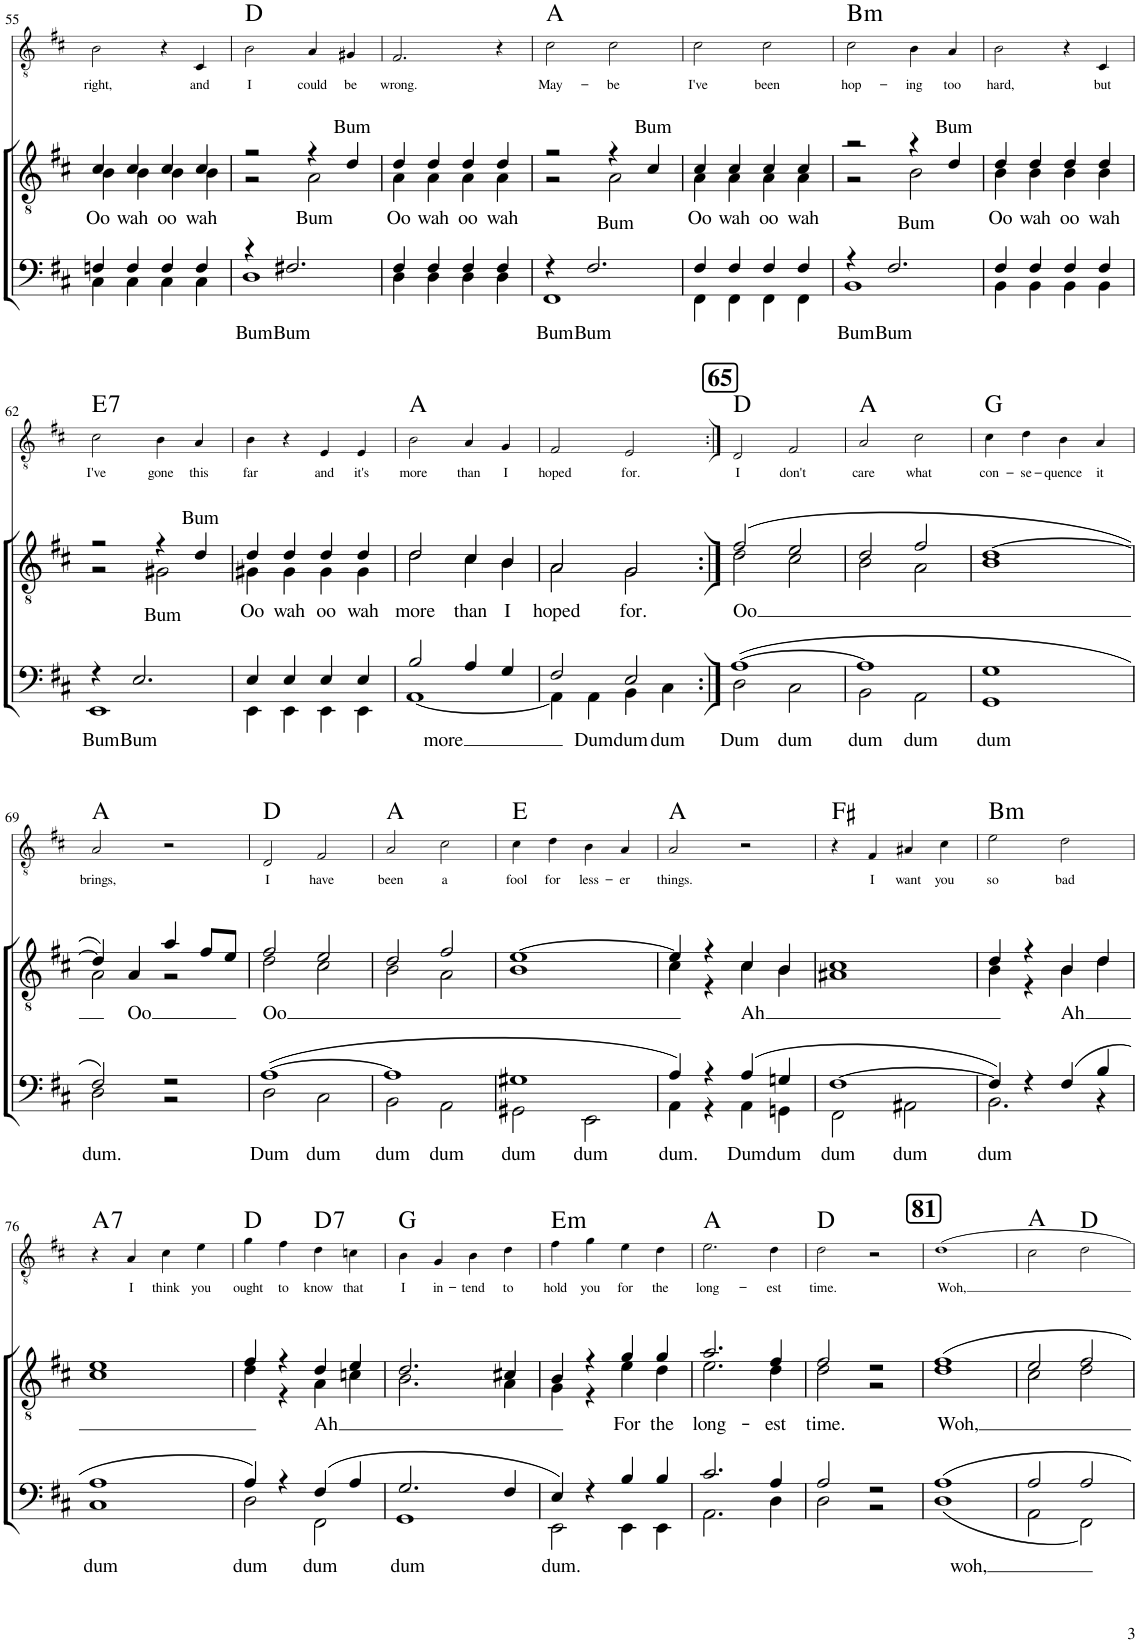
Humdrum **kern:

**kern	**text	**kern	**text	**kern	**text	**harte
*part3	*part3	*part2	*part2	*part1	*part1	*part1
*staff3	*staff3	*staff2	*staff2	*staff1	*staff1	*
*I"B1 B2	*	*I"T1 T2	*	*I"Solo	*	*
*	*	*I'T	*	*	*	*
!!LO:PB:g=z
*clefF4	*	*clefGv2	*	*clefGv2	*	*
*k[f#c#]	*	*k[f#c#]	*	*k[f#c#]	*	*
*M2/2	*	*M2/2	*	*M2/2	*	*
*met(c|)	*	*met(c|)	*	*met(c|)	*	*
=55	=55	=55	=55	=55	=55	=55
*^	*	*	*	*	*	*
!	!	!	!	!LO:LY:b	!	!LO:LY:b	!
*	*	*	*^	*	*	*	*
4Fn/	4C#\	.	4c#/	4B\	Oo	2B\	right,	.
!	!	!	!	!	!LO:LY:b	!	!	!
4F/	4C#\	.	4c#/	4B\	wah	.	.	.
!	!	!	!	!	!LO:LY:b	!	!	!
4F/	4C#\	.	4c#/	4B\	oo	4r	.	.
!	!	!	!	!	!LO:LY:b	!	!LO:LY:b	!
4F/	4C#\	.	4c#/	4B\	wah	4C#/	and	.
=56	=56	=56	=56	=56	=56	=56	=56	=56
!	!	!LO:LY:b	!	!	!	!	!LO:LY:b	!
4r	1D	Bum	2r	2r	.	2B\	I	D:maj
!	!	!LO:LY:b	!	!	!	!	!	!
2.F#X/	.	Bum	.	.	.	.	.	.
!	!	!	!	!	!LO:LY:b	!	!LO:LY:b	!
.	.	.	4r	2A\	Bum	4A/	could	.
!	!	!	!	!	!LO:LY:a	!	!LO:LY:b	!
.	.	.	4d/	.	Bum	4G#X/	be	.
=57	=57	=57	=57	=57	=57	=57	=57	=57
!	!	!	!	!	!LO:LY:b	!	!LO:LY:b	!
4F#/	4D\	.	4d/	4A\	Oo	2.F#/	wrong.	.
!	!	!	!	!	!LO:LY:b	!	!	!
4F#/	4D\	.	4d/	4A\	wah	.	.	.
!	!	!	!	!	!LO:LY:b	!	!	!
4F#/	4D\	.	4d/	4A\	oo	.	.	.
!	!	!	!	!	!LO:LY:b	!	!	!
4F#/	4D\	.	4d/	4A\	wah	4r	.	.
=58	=58	=58	=58	=58	=58	=58	=58	=58
!	!	!LO:LY:b	!	!	!	!	!LO:LY:b	!
4r	1FF#	Bum	2r	2r	.	2c#\	May-	A:maj
!	!	!LO:LY:b	!	!	!	!	!	!
2.F#/	.	Bum	.	.	.	.	.	.
!	!	!	!	!	!LO:LY:b	!	!LO:LY:b	!
.	.	.	4r	2A\	Bum	2c#\	-be	.
!	!	!	!	!	!LO:LY:a	!	!	!
.	.	.	4c#/	.	Bum	.	.	.
=59	=59	=59	=59	=59	=59	=59	=59	=59
!	!	!	!	!	!LO:LY:b	!	!LO:LY:b	!
4F#/	4FF#\	.	4c#/	4A\	Oo	2c#\	I've	.
!	!	!	!	!	!LO:LY:b	!	!	!
4F#/	4FF#\	.	4c#/	4A\	wah	.	.	.
!	!	!	!	!	!LO:LY:b	!	!LO:LY:b	!
4F#/	4FF#\	.	4c#/	4A\	oo	2c#\	been	.
!	!	!	!	!	!LO:LY:b	!	!	!
4F#/	4FF#\	.	4c#/	4A\	wah	.	.	.
=60	=60	=60	=60	=60	=60	=60	=60	=60
!	!	!LO:LY:b	!	!	!	!	!LO:LY:b	!LO:H:kt=m
4r	1BB	Bum	2r	2r	.	2c#\	hop-	B:min
!	!	!LO:LY:b	!	!	!	!	!	!
2.F#/	.	Bum	.	.	.	.	.	.
!	!	!	!	!	!LO:LY:b	!	!LO:LY:b	!
.	.	.	4r	2B\	Bum	4B\	-ing	.
!	!	!	!	!	!LO:LY:a	!	!LO:LY:b	!
.	.	.	4d/	.	Bum	4A/	too	.
=61	=61	=61	=61	=61	=61	=61	=61	=61
!	!	!	!	!	!LO:LY:b	!	!LO:LY:b	!
4F#/	4BB\	.	4d/	4B\	Oo	2B\	hard,	.
!	!	!	!	!	!LO:LY:b	!	!	!
4F#/	4BB\	.	4d/	4B\	wah	.	.	.
!	!	!	!	!	!LO:LY:b	!	!	!
4F#/	4BB\	.	4d/	4B\	oo	4r	.	.
!	!	!	!	!	!LO:LY:b	!	!LO:LY:b	!
4F#/	4BB\	.	4d/	4B\	wah	4C#/	but	.
!!LO:LB:g=z
=62	=62	=62	=62	=62	=62	=62	=62	=62
!	!	!LO:LY:b	!	!	!	!	!LO:LY:b	!LO:H:kt=7
4r	1EE	Bum	2r	2r	.	2c#\	I've	E:7
!	!	!LO:LY:b	!	!	!	!	!	!
2.E/	.	Bum	.	.	.	.	.	.
!	!	!	!	!	!LO:LY:b	!	!LO:LY:b	!
.	.	.	4r	2G#X\	Bum	4B\	gone	.
!	!	!	!	!	!LO:LY:a	!	!LO:LY:b	!
.	.	.	4d/	.	Bum	4A/	this	.
=63	=63	=63	=63	=63	=63	=63	=63	=63
!	!	!	!	!	!LO:LY:b	!	!LO:LY:b	!
4E/	4EE\	.	4d/	4G#X\	Oo	4B\	far	.
!	!	!	!	!	!LO:LY:b	!	!	!
4E/	4EE\	.	4d/	4G#\	wah	4r	.	.
!	!	!	!	!	!LO:LY:b	!	!LO:LY:b	!
4E/	4EE\	.	4d/	4G#\	oo	4E/	and	.
!	!	!	!	!	!LO:LY:b	!	!LO:LY:b	!
4E/	4EE\	.	4d/	4G#\	wah	4E/	it's	.
=64	=64	=64	=64	=64	=64	=64	=64	=64
!	!	!LO:LY:b	!	!	!LO:LY:b	!	!LO:LY:b	!
2B/	[1AA	more	2d/	2d\	more	2B\	more	A:maj
!	!	!	!	!	!LO:LY:b	!	!LO:LY:b	!
4A/	.	.	4c#/	4c#\	than	4A/	than	.
!	!	!	!	!	!LO:LY:b	!	!LO:LY:b	!
4G/	.	.	4B/	4B\	I	4G/	I	.
=65	=65	=65	=65	=65	=65	=65	=65	=65
!	!	!	!	!	!LO:LY:b	!	!LO:LY:b	!
2F#/	4AA\]	.	2A/	2A\	hoped	2F#/	hoped	.
!	!	!LO:LY:b	!	!	!	!	!	!
.	4AA\	Dum	.	.	.	.	.	.
!	!	!LO:LY:b	!	!	!LO:LY:b	!	!LO:LY:b	!
2E/	4BB\	dum	2G/	2G\	for.	2E/	for.	.
!	!	!LO:LY:b	!	!	!	!	!	!
.	4C#\	dum	.	.	.	.	.	.
!!LO:REH:place=s1:a:B:cj:fs=14:t=65
=66:|!	=66:|!	=66:|!	=66:|!	=66:|!	=66:|!	=66:|!	=66:|!	=66:|!
!	!	!LO:LY:b	!	!	!LO:LY:b	!	!LO:LY:b	!
([1A	2D\	Dum	(2f#/	2d\	Oo	2D/	I	D:maj
!	!	!LO:LY:b	!	!	!	!	!LO:LY:b	!
.	2C#\	dum	2e/	2c#\	.	2F#/	don't	.
=67	=67	=67	=67	=67	=67	=67	=67	=67
!	!	!LO:LY:b	!	!	!	!	!LO:LY:b	!
1A]	2BB\	dum	2d/	2B\	.	2A/	care	A:maj
!	!	!LO:LY:b	!	!	!	!	!LO:LY:b	!
.	2AA\	dum	2f#/	2A\	.	2c#\	what	.
=68	=68	=68	=68	=68	=68	=68	=68	=68
!	!	!LO:LY:b	!	!	!	!	!LO:LY:b	!
1G	1GG	dum	[1d	1B	.	4c#\	con-	G:maj
!	!	!	!	!	!	!	!LO:LY:b	!
.	.	.	.	.	.	4d\	-se-	.
!	!	!	!	!	!	!	!LO:LY:b	!
.	.	.	.	.	.	4B\	-quence	.
!	!	!	!	!	!	!	!LO:LY:b	!
.	.	.	.	.	.	4A/	it	.
!!LO:LB:g=z
=69	=69	=69	=69	=69	=69	=69	=69	=69
!	!	!LO:LY:b	!	!	!	!	!LO:LY:b	!
2F#/)	2D\	dum.	4d/])	2A\	.	2A/	brings,	A:maj
!	!	!	!	!	!LO:LY:b	!	!	!
.	.	.	4A/	.	Oo	.	.	.
2r	2r	.	4a/	2r	.	2r	.	.
.	.	.	8f#/L	.	.	.	.	.
.	.	.	8e/J	.	.	.	.	.
=70	=70	=70	=70	=70	=70	=70	=70	=70
!	!	!LO:LY:b	!	!	!LO:LY:b	!	!LO:LY:b	!
([1A	2D\	Dum	2f#/	2d\	Oo	2D/	I	D:maj
!	!	!LO:LY:b	!	!	!	!	!LO:LY:b	!
.	2C#\	dum	2e/	2c#\	.	2F#/	have	.
=71	=71	=71	=71	=71	=71	=71	=71	=71
!	!	!LO:LY:b	!	!	!	!	!LO:LY:b	!
1A]	2BB\	dum	2d/	2B\	.	2A/	been	A:maj
!	!	!LO:LY:b	!	!	!	!	!LO:LY:b	!
.	2AA\	dum	2f#/	2A\	.	2c#\	a	.
=72	=72	=72	=72	=72	=72	=72	=72	=72
!	!	!LO:LY:b	!	!	!	!	!LO:LY:b	!
1G#X	2GG#X\	dum	[1e	1B	.	4c#\	fool	E:maj
!	!	!	!	!	!	!	!LO:LY:b	!
.	.	.	.	.	.	4d\	for	.
!	!	!LO:LY:b	!	!	!	!	!LO:LY:b	!
.	2EE\	dum	.	.	.	4B\	less-	.
!	!	!	!	!	!	!	!LO:LY:b	!
.	.	.	.	.	.	4A/	-er	.
=73	=73	=73	=73	=73	=73	=73	=73	=73
!	!	!LO:LY:b	!	!	!	!	!LO:LY:b	!
4A/)	4AA\	dum.	4e/]	4c#\	.	2A/	things.	A:maj
4r	4r	.	4r	4r	.	.	.	.
!	!	!LO:LY:b	!	!	!LO:LY:b	!	!	!
(4A/	4AA\	Dum	4c#/	4c#\	Ah	2r	.	.
!	!	!LO:LY:b	!	!	!	!	!	!
4Gn/	4GGn\	dum	4B/	4B\	.	.	.	.
=74	=74	=74	=74	=74	=74	=74	=74	=74
!	!	!LO:LY:b	!	!	!	!	!	!
[1F#	2FF#\	dum	1c#	1A#X	.	4r	.	F#:maj
!	!	!	!	!	!	!	!LO:LY:b	!
.	.	.	.	.	.	4F#/	I	.
!	!	!LO:LY:b	!	!	!	!	!LO:LY:b	!
.	2AA#X\	dum	.	.	.	4A#X/	want	.
!	!	!	!	!	!	!	!LO:LY:b	!
.	.	.	.	.	.	4c#\	you	.
=75	=75	=75	=75	=75	=75	=75	=75	=75
!	!	!LO:LY:b	!	!	!	!	!LO:LY:b	!LO:H:kt=m
4F#/])	2.BB\	dum	4d/	4B\	.	2e\	so	B:min
4r	.	.	4r	4r	.	.	.	.
!	!	!	!	!	!LO:LY:b	!	!LO:LY:b	!
(4F#/	.	.	4B/	4B\	Ah	2d\	bad	.
4B/	4r	.	4d/	4d\	.	.	.	.
!!LO:LB:g=z
=76	=76	=76	=76	=76	=76	=76	=76	=76
!	!	!LO:LY:b	!	!	!	!	!	!LO:H:kt=7
1A	1C#	dum	1e	1c#	.	4r	.	A:7
!	!	!	!	!	!	!	!LO:LY:b	!
.	.	.	.	.	.	4A/	I	.
!	!	!	!	!	!	!	!LO:LY:b	!
.	.	.	.	.	.	4c#\	think	.
!	!	!	!	!	!	!	!LO:LY:b	!
.	.	.	.	.	.	4e\	you	.
=77	=77	=77	=77	=77	=77	=77	=77	=77
!	!	!LO:LY:b	!	!	!	!	!LO:LY:b	!
4A/)	2D\	dum	4f#/	4d\	.	4g\	ought	D:maj
!	!	!	!	!	!	!	!LO:LY:b	!
4r	.	.	4r	4r	.	4f#\	to	.
!	!	!LO:LY:b	!	!	!LO:LY:b	!	!LO:LY:b	!LO:H:kt=7
(4F#/	2FF#\	dum	4d/	4A\	Ah	4d\	know	D:7
!	!	!	!	!	!	!	!LO:LY:b	!
4A/	.	.	4e/	4cn\	.	4cn\	that	.
=78	=78	=78	=78	=78	=78	=78	=78	=78
!	!	!LO:LY:b	!	!	!	!	!LO:LY:b	!
2.G/	1GG	dum	2.d/	2.B\	.	4B\	I	G:maj
!	!	!	!	!	!	!	!LO:LY:b	!
.	.	.	.	.	.	4G/	in-	.
!	!	!	!	!	!	!	!LO:LY:b	!
.	.	.	.	.	.	4B\	-tend	.
!	!	!	!	!	!	!	!LO:LY:b	!
4F#/	.	.	4c#X/	4A\	.	4d\	to	.
=79	=79	=79	=79	=79	=79	=79	=79	=79
!	!	!LO:LY:b	!	!	!	!	!LO:LY:b	!LO:H:kt=m
4E/)	2EE\	dum.	4B/	4G\	.	4f#\	hold	E:min
!	!	!	!	!	!	!	!LO:LY:b	!
4r	.	.	4r	4r	.	4g\	you	.
!	!	!	!	!	!LO:LY:b	!	!LO:LY:b	!
4B/	4EE\	.	4g/	4e\	For	4e\	for	.
!	!	!	!	!	!LO:LY:b	!	!LO:LY:b	!
4B/	4EE\	.	4g/	4d\	the	4d\	the	.
=80	=80	=80	=80	=80	=80	=80	=80	=80
!	!	!	!	!	!LO:LY:b	!	!LO:LY:b	!
2.c#/	2.AA\	.	2.a/	2.e\	long-	2.e\	long-	A:maj
!	!	!	!	!	!LO:LY:b	!	!LO:LY:b	!
4A/	4D\	.	4f#/	4d\	-est	4d\	-est	.
=81	=81	=81	=81	=81	=81	=81	=81	=81
!	!	!	!	!	!LO:LY:b	!	!LO:LY:b	!
2A/	2D\	.	2f#/	2d\	time.	2d\	time.	D:maj
2r	2r	.	2r	2r	.	2r	.	.
!!LO:REH:place=s1:a:B:cj:fs=14:t=81
=82	=82	=82	=82	=82	=82	=82	=82	=82
!	!	!LO:LY:b	!	!	!LO:LY:b	!	!LO:LY:b	!
1A	(1D	woh,	1f#	1d	Woh,	1d	Woh,	.
=83	=83	=83	=83	=83	=83	=83	=83	=83
2A/	2AA\	.	2e/	2c#\	.	2c#\	.	A:maj
2A/	2FF#\)	.	2f#/	2d\	.	2d\	.	D:maj
*v	*v	*	*	*	*	*	*	*
*	*	*v	*v	*	*	*	*
=	=	=	=	=	=	=
*-	*-	*-	*-	*-	*-	*-
